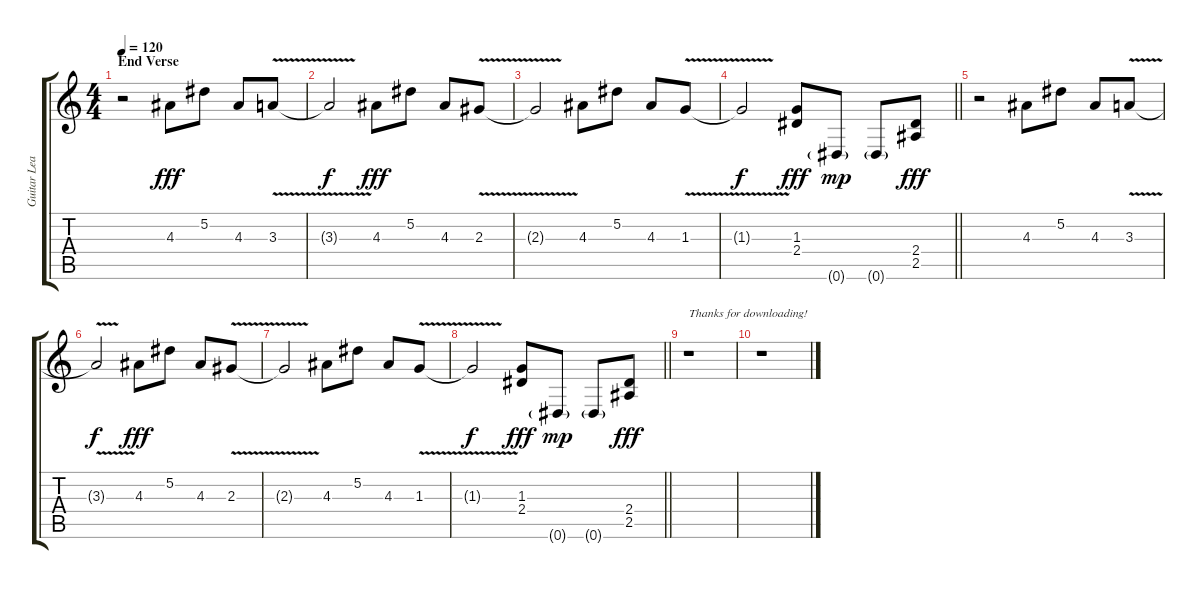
\track ("Guitar Lead 1" "Guitar Lea") {instrument distortionguitar}
\staff {score tabs}
\tuning (Eb4 Bb3 Gb3 Db3 Ab2 Eb2) {hide}
\ts (4 4)
\section ("" "End Verse")
\tempo 120
\clef g2
\ks c
r.2{dy fff} 4.3.8 5.2.8 4.3.8 3.3{v}.8 |
3.3{t}.2{dy f} 4.3.8{dy fff} 5.2.8 4.3.8 2.3{v}.8 |
2.3{t}.2 4.3.8 5.2.8 4.3.8 1.3{v}.8 |
\barLineRight lightlight
1.3{t}.2{dy f} (1.3 2.4).8{dy fff} 0.6{g}.8{dy mp} 0.6{g}.8 (2.4 2.5).8{dy fff} |
r.2 4.3.8 5.2.8 4.3.8 3.3{v}.8 |
3.3{t}.2{dy f} 4.3.8{dy fff} 5.2.8 4.3.8 2.3{v}.8 |
2.3{t}.2 4.3.8 5.2.8 4.3.8 1.3{v}.8 |
\barLineRight lightlight
1.3{t}.2{dy f} (1.3 2.4).8{dy fff} 0.6{g}.8{dy mp} 0.6{g}.8 (2.4 2.5).8{dy fff} |
r.1{txt "Thanks for downloading!"} |
r.1
